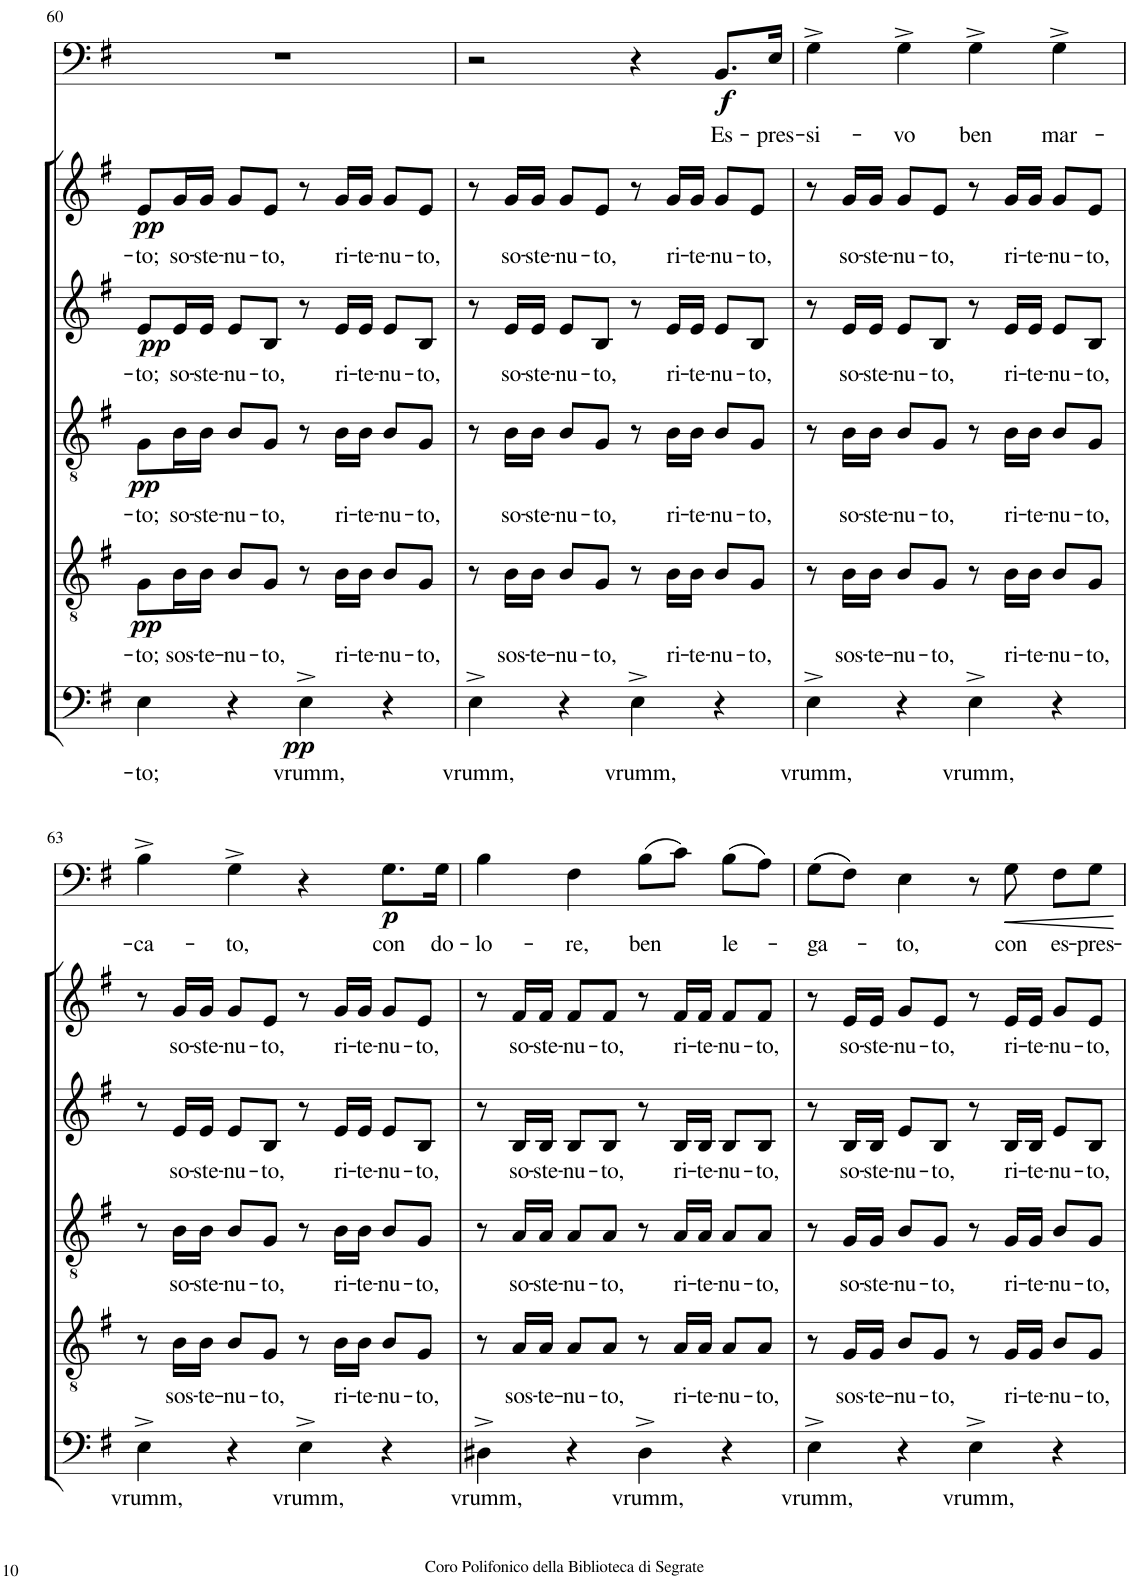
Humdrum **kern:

**kern	**text	**dynam	**kern	**text	**dynam	**kern	**text	**dynam	**kern	**text	**dynam	**kern	**text	**dynam	**kern	**text	**dynam
*part6	*part6	*part6	*part5	*part5	*part5	*part4	*part4	*part4	*part3	*part3	*part3	*part2	*part2	*part2	*part1	*part1	*part1
*staff6	*staff6	*staff6	*staff5	*staff5	*staff5	*staff4	*staff4	*staff4	*staff3	*staff3	*staff3	*staff2	*staff2	*staff2	*staff1	*staff1	*staff1
*I"Bassi	*	*	*I"Tenori II	*	*	*I"Tenori I	*	*	*I"Contralti	*	*	*I"Soprani	*	*	*I"Baritono solista	*	*
!!LO:PB:g=z
*clefF4	*	*	*clefGv2	*	*	*clefGv2	*	*	*clefG2	*	*	*clefG2	*	*	*clefF4	*	*
*	*	*	*	*	*	*	*	*	*	*	*	*Trd1c2	*	*	*	*	*
*k[f#]	*	*	*k[f#]	*	*	*k[f#]	*	*	*k[f#]	*	*	*k[f#]	*	*	*k[f#]	*	*
*G:	*	*	*G:	*	*	*G:	*	*	*G:	*	*	*G:	*	*	*G:	*	*
*M4/4	*	*	*M4/4	*	*	*M4/4	*	*	*M4/4	*	*	*M4/4	*	*	*M4/4	*	*
=60	=60	=60	=60	=60	=60	=60	=60	=60	=60	=60	=60	=60	=60	=60	=60	=60	=60
!	!LO:LY:b	!	!	!LO:LY:b	!LO:DY:b	!	!LO:LY:b	!LO:DY:b	!	!LO:LY:b	!LO:DY:b	!	!LO:LY:b	!LO:DY:b	!	!	!
4E\	-to;	.	8G\L	-to;	pp	8G\L	-to;	pp	8e/L	-to;	pp	8e/L	-to;	pp	1r	.	.
!	!	!	!	!LO:LY:b	!	!	!LO:LY:b	!	!	!LO:LY:b	!	!	!LO:LY:b	!	!	!	!
.	.	.	16B\L	sos-	.	16B\L	so-	.	16e/L	so-	.	16g/L	so-	.	.	.	.
!	!	!	!	!LO:LY:b	!	!	!LO:LY:b	!	!	!LO:LY:b	!	!	!LO:LY:b	!	!	!	!
.	.	.	16B\JJ	-te-	.	16B\JJ	-ste-	.	16e/JJ	-ste-	.	16g/JJ	-ste-	.	.	.	.
!	!	!	!	!LO:LY:b	!	!	!LO:LY:b	!	!	!LO:LY:b	!	!	!LO:LY:b	!	!	!	!
4r	.	.	8B/L	-nu-	.	8B/L	-nu-	.	8e/L	-nu-	.	8g/L	-nu-	.	.	.	.
!	!	!	!	!LO:LY:b	!	!	!LO:LY:b	!	!	!LO:LY:b	!	!	!LO:LY:b	!	!	!	!
.	.	.	8G/J	-to,	.	8G/J	-to,	.	8B/J	-to,	.	8e/J	-to,	.	.	.	.
!	!LO:LY:b	!LO:DY:b	!	!	!	!	!	!	!	!	!	!	!	!	!	!	!
4E^\	vrumm,	pp	8r	.	.	8r	.	.	8r	.	.	8r	.	.	.	.	.
!	!	!	!	!LO:LY:b	!	!	!LO:LY:b	!	!	!LO:LY:b	!	!	!LO:LY:b	!	!	!	!
.	.	.	16B\LL	ri-	.	16B\LL	ri-	.	16e/LL	ri-	.	16g/LL	ri-	.	.	.	.
!	!	!	!	!LO:LY:b	!	!	!LO:LY:b	!	!	!LO:LY:b	!	!	!LO:LY:b	!	!	!	!
.	.	.	16B\JJ	-te-	.	16B\JJ	-te-	.	16e/JJ	-te-	.	16g/JJ	-te-	.	.	.	.
!	!	!	!	!LO:LY:b	!	!	!LO:LY:b	!	!	!LO:LY:b	!	!	!LO:LY:b	!	!	!	!
4r	.	.	8B/L	-nu-	.	8B/L	-nu-	.	8e/L	-nu-	.	8g/L	-nu-	.	.	.	.
!	!	!	!	!LO:LY:b	!	!	!LO:LY:b	!	!	!LO:LY:b	!	!	!LO:LY:b	!	!	!	!
.	.	.	8G/J	-to,	.	8G/J	-to,	.	8B/J	-to,	.	8e/J	-to,	.	.	.	.
=61	=61	=61	=61	=61	=61	=61	=61	=61	=61	=61	=61	=61	=61	=61	=61	=61	=61
!	!LO:LY:b	!	!	!	!	!	!	!	!	!	!	!	!	!	!	!	!
4E^\	vrumm,	.	8r	.	.	8r	.	.	8r	.	.	8r	.	.	2r	.	.
!	!	!	!	!LO:LY:b	!	!	!LO:LY:b	!	!	!LO:LY:b	!	!	!LO:LY:b	!	!	!	!
.	.	.	16B\LL	sos-	.	16B\LL	so-	.	16e/LL	so-	.	16g/LL	so-	.	.	.	.
!	!	!	!	!LO:LY:b	!	!	!LO:LY:b	!	!	!LO:LY:b	!	!	!LO:LY:b	!	!	!	!
.	.	.	16B\JJ	-te-	.	16B\JJ	-ste-	.	16e/JJ	-ste-	.	16g/JJ	-ste-	.	.	.	.
!	!	!	!	!LO:LY:b	!	!	!LO:LY:b	!	!	!LO:LY:b	!	!	!LO:LY:b	!	!	!	!
4r	.	.	8B/L	-nu-	.	8B/L	-nu-	.	8e/L	-nu-	.	8g/L	-nu-	.	.	.	.
!	!	!	!	!LO:LY:b	!	!	!LO:LY:b	!	!	!LO:LY:b	!	!	!LO:LY:b	!	!	!	!
.	.	.	8G/J	-to,	.	8G/J	-to,	.	8B/J	-to,	.	8e/J	-to,	.	.	.	.
!	!LO:LY:b	!	!	!	!	!	!	!	!	!	!	!	!	!	!	!	!
4E^\	vrumm,	.	8r	.	.	8r	.	.	8r	.	.	8r	.	.	4r	.	.
!	!	!	!	!LO:LY:b	!	!	!LO:LY:b	!	!	!LO:LY:b	!	!	!LO:LY:b	!	!	!	!
.	.	.	16B\LL	ri-	.	16B\LL	ri-	.	16e/LL	ri-	.	16g/LL	ri-	.	.	.	.
!	!	!	!	!LO:LY:b	!	!	!LO:LY:b	!	!	!LO:LY:b	!	!	!LO:LY:b	!	!	!	!
.	.	.	16B\JJ	-te-	.	16B\JJ	-te-	.	16e/JJ	-te-	.	16g/JJ	-te-	.	.	.	.
!	!	!	!	!LO:LY:b	!	!	!LO:LY:b	!	!	!LO:LY:b	!	!	!LO:LY:b	!	!	!LO:LY:b	!LO:DY:b
4r	.	.	8B/L	-nu-	.	8B/L	-nu-	.	8e/L	-nu-	.	8g/L	-nu-	.	8.BB/L	Es-	f
!	!	!	!	!LO:LY:b	!	!	!LO:LY:b	!	!	!LO:LY:b	!	!	!LO:LY:b	!	!	!	!
.	.	.	8G/J	-to,	.	8G/J	-to,	.	8B/J	-to,	.	8e/J	-to,	.	.	.	.
!	!	!	!	!	!	!	!	!	!	!	!	!	!	!	!	!LO:LY:b	!
.	.	.	.	.	.	.	.	.	.	.	.	.	.	.	16E/Jk	-pres-	.
=62	=62	=62	=62	=62	=62	=62	=62	=62	=62	=62	=62	=62	=62	=62	=62	=62	=62
!	!LO:LY:b	!	!	!	!	!	!	!	!	!	!	!	!	!	!	!LO:LY:b	!
4E^\	vrumm,	.	8r	.	.	8r	.	.	8r	.	.	8r	.	.	4G^\	-si-	.
!	!	!	!	!LO:LY:b	!	!	!LO:LY:b	!	!	!LO:LY:b	!	!	!LO:LY:b	!	!	!	!
.	.	.	16B\LL	sos-	.	16B\LL	so-	.	16e/LL	so-	.	16g/LL	so-	.	.	.	.
!	!	!	!	!LO:LY:b	!	!	!LO:LY:b	!	!	!LO:LY:b	!	!	!LO:LY:b	!	!	!	!
.	.	.	16B\JJ	-te-	.	16B\JJ	-ste-	.	16e/JJ	-ste-	.	16g/JJ	-ste-	.	.	.	.
!	!	!	!	!LO:LY:b	!	!	!LO:LY:b	!	!	!LO:LY:b	!	!	!LO:LY:b	!	!	!LO:LY:b	!
4r	.	.	8B/L	-nu-	.	8B/L	-nu-	.	8e/L	-nu-	.	8g/L	-nu-	.	4G^\	-vo	.
!	!	!	!	!LO:LY:b	!	!	!LO:LY:b	!	!	!LO:LY:b	!	!	!LO:LY:b	!	!	!	!
.	.	.	8G/J	-to,	.	8G/J	-to,	.	8B/J	-to,	.	8e/J	-to,	.	.	.	.
!	!LO:LY:b	!	!	!	!	!	!	!	!	!	!	!	!	!	!	!LO:LY:b	!
4E^\	vrumm,	.	8r	.	.	8r	.	.	8r	.	.	8r	.	.	4G^\	ben	.
!	!	!	!	!LO:LY:b	!	!	!LO:LY:b	!	!	!LO:LY:b	!	!	!LO:LY:b	!	!	!	!
.	.	.	16B\LL	ri-	.	16B\LL	ri-	.	16e/LL	ri-	.	16g/LL	ri-	.	.	.	.
!	!	!	!	!LO:LY:b	!	!	!LO:LY:b	!	!	!LO:LY:b	!	!	!LO:LY:b	!	!	!	!
.	.	.	16B\JJ	-te-	.	16B\JJ	-te-	.	16e/JJ	-te-	.	16g/JJ	-te-	.	.	.	.
!	!	!	!	!LO:LY:b	!	!	!LO:LY:b	!	!	!LO:LY:b	!	!	!LO:LY:b	!	!	!LO:LY:b	!
4r	.	.	8B/L	-nu-	.	8B/L	-nu-	.	8e/L	-nu-	.	8g/L	-nu-	.	4G^\	mar-	.
!	!	!	!	!LO:LY:b	!	!	!LO:LY:b	!	!	!LO:LY:b	!	!	!LO:LY:b	!	!	!	!
.	.	.	8G/J	-to,	.	8G/J	-to,	.	8B/J	-to,	.	8e/J	-to,	.	.	.	.
!!LO:LB:g=z
=63	=63	=63	=63	=63	=63	=63	=63	=63	=63	=63	=63	=63	=63	=63	=63	=63	=63
!	!LO:LY:b	!	!	!	!	!	!	!	!	!	!	!	!	!	!	!LO:LY:b	!
4E^\	vrumm,	.	8r	.	.	8r	.	.	8r	.	.	8r	.	.	4B^\	-ca-	.
!	!	!	!	!LO:LY:b	!	!	!LO:LY:b	!	!	!LO:LY:b	!	!	!LO:LY:b	!	!	!	!
.	.	.	16B\LL	sos-	.	16B\LL	so-	.	16e/LL	so-	.	16g/LL	so-	.	.	.	.
!	!	!	!	!LO:LY:b	!	!	!LO:LY:b	!	!	!LO:LY:b	!	!	!LO:LY:b	!	!	!	!
.	.	.	16B\JJ	-te-	.	16B\JJ	-ste-	.	16e/JJ	-ste-	.	16g/JJ	-ste-	.	.	.	.
!	!	!	!	!LO:LY:b	!	!	!LO:LY:b	!	!	!LO:LY:b	!	!	!LO:LY:b	!	!	!LO:LY:b	!
4r	.	.	8B/L	-nu-	.	8B/L	-nu-	.	8e/L	-nu-	.	8g/L	-nu-	.	4G^\	-to,	.
!	!	!	!	!LO:LY:b	!	!	!LO:LY:b	!	!	!LO:LY:b	!	!	!LO:LY:b	!	!	!	!
.	.	.	8G/J	-to,	.	8G/J	-to,	.	8B/J	-to,	.	8e/J	-to,	.	.	.	.
!	!LO:LY:b	!	!	!	!	!	!	!	!	!	!	!	!	!	!	!	!
4E^\	vrumm,	.	8r	.	.	8r	.	.	8r	.	.	8r	.	.	4r	.	.
!	!	!	!	!LO:LY:b	!	!	!LO:LY:b	!	!	!LO:LY:b	!	!	!LO:LY:b	!	!	!	!
.	.	.	16B\LL	ri-	.	16B\LL	ri-	.	16e/LL	ri-	.	16g/LL	ri-	.	.	.	.
!	!	!	!	!LO:LY:b	!	!	!LO:LY:b	!	!	!LO:LY:b	!	!	!LO:LY:b	!	!	!	!
.	.	.	16B\JJ	-te-	.	16B\JJ	-te-	.	16e/JJ	-te-	.	16g/JJ	-te-	.	.	.	.
!	!	!	!	!LO:LY:b	!	!	!LO:LY:b	!	!	!LO:LY:b	!	!	!LO:LY:b	!	!	!LO:LY:b	!LO:DY:b
4r	.	.	8B/L	-nu-	.	8B/L	-nu-	.	8e/L	-nu-	.	8g/L	-nu-	.	8.G\L	con	p
!	!	!	!	!LO:LY:b	!	!	!LO:LY:b	!	!	!LO:LY:b	!	!	!LO:LY:b	!	!	!	!
.	.	.	8G/J	-to,	.	8G/J	-to,	.	8B/J	-to,	.	8e/J	-to,	.	.	.	.
!	!	!	!	!	!	!	!	!	!	!	!	!	!	!	!	!LO:LY:b	!
.	.	.	.	.	.	.	.	.	.	.	.	.	.	.	16G\Jk	do-	.
=64	=64	=64	=64	=64	=64	=64	=64	=64	=64	=64	=64	=64	=64	=64	=64	=64	=64
!	!LO:LY:b	!	!	!	!	!	!	!	!	!	!	!	!	!	!	!LO:LY:b	!
4D#X^\	vrumm,	.	8r	.	.	8r	.	.	8r	.	.	8r	.	.	4B\	-lo-	.
!	!	!	!	!LO:LY:b	!	!	!LO:LY:b	!	!	!LO:LY:b	!	!	!LO:LY:b	!	!	!	!
.	.	.	16A/LL	sos-	.	16A/LL	so-	.	16B/LL	so-	.	16f#/LL	so-	.	.	.	.
!	!	!	!	!LO:LY:b	!	!	!LO:LY:b	!	!	!LO:LY:b	!	!	!LO:LY:b	!	!	!	!
.	.	.	16A/JJ	-te-	.	16A/JJ	-ste-	.	16B/JJ	-ste-	.	16f#/JJ	-ste-	.	.	.	.
!	!	!	!	!LO:LY:b	!	!	!LO:LY:b	!	!	!LO:LY:b	!	!	!LO:LY:b	!	!	!LO:LY:b	!
4r	.	.	8A/L	-nu-	.	8A/L	-nu-	.	8B/L	-nu-	.	8f#/L	-nu-	.	4F#\	-re,	.
!	!	!	!	!LO:LY:b	!	!	!LO:LY:b	!	!	!LO:LY:b	!	!	!LO:LY:b	!	!	!	!
.	.	.	8A/J	-to,	.	8A/J	-to,	.	8B/J	-to,	.	8f#/J	-to,	.	.	.	.
!	!LO:LY:b	!	!	!	!	!	!	!	!	!	!	!	!	!	!	!LO:LY:b	!
4D#^\	vrumm,	.	8r	.	.	8r	.	.	8r	.	.	8r	.	.	(8B\L	ben	.
!	!	!	!	!LO:LY:b	!	!	!LO:LY:b	!	!	!LO:LY:b	!	!	!LO:LY:b	!	!	!	!
.	.	.	16A/LL	ri-	.	16A/LL	ri-	.	16B/LL	ri-	.	16f#/LL	ri-	.	8c\J)	.	.
!	!	!	!	!LO:LY:b	!	!	!LO:LY:b	!	!	!LO:LY:b	!	!	!LO:LY:b	!	!	!	!
.	.	.	16A/JJ	-te-	.	16A/JJ	-te-	.	16B/JJ	-te-	.	16f#/JJ	-te-	.	.	.	.
!	!	!	!	!LO:LY:b	!	!	!LO:LY:b	!	!	!LO:LY:b	!	!	!LO:LY:b	!	!	!LO:LY:b	!
4r	.	.	8A/L	-nu-	.	8A/L	-nu-	.	8B/L	-nu-	.	8f#/L	-nu-	.	(8B\L	le-	.
!	!	!	!	!LO:LY:b	!	!	!LO:LY:b	!	!	!LO:LY:b	!	!	!LO:LY:b	!	!	!	!
.	.	.	8A/J	-to,	.	8A/J	-to,	.	8B/J	-to,	.	8f#/J	-to,	.	8A\J)	.	.
=65	=65	=65	=65	=65	=65	=65	=65	=65	=65	=65	=65	=65	=65	=65	=65	=65	=65
!	!LO:LY:b	!	!	!	!	!	!	!	!	!	!	!	!	!	!	!LO:LY:b	!
4E^\	vrumm,	.	8r	.	.	8r	.	.	8r	.	.	8r	.	.	(8G\L	-ga-	.
!	!	!	!	!LO:LY:b	!	!	!LO:LY:b	!	!	!LO:LY:b	!	!	!LO:LY:b	!	!	!	!
.	.	.	16G/LL	sos-	.	16G/LL	so-	.	16B/LL	so-	.	16e/LL	so-	.	8F#\J)	.	.
!	!	!	!	!LO:LY:b	!	!	!LO:LY:b	!	!	!LO:LY:b	!	!	!LO:LY:b	!	!	!	!
.	.	.	16G/JJ	-te-	.	16G/JJ	-ste-	.	16B/JJ	-ste-	.	16e/JJ	-ste-	.	.	.	.
!	!	!	!	!LO:LY:b	!	!	!LO:LY:b	!	!	!LO:LY:b	!	!	!LO:LY:b	!	!	!LO:LY:b	!
4r	.	.	8B/L	-nu-	.	8B/L	-nu-	.	8e/L	-nu-	.	8g/L	-nu-	.	4E\	-to,	.
!	!	!	!	!LO:LY:b	!	!	!LO:LY:b	!	!	!LO:LY:b	!	!	!LO:LY:b	!	!	!	!
.	.	.	8G/J	-to,	.	8G/J	-to,	.	8B/J	-to,	.	8e/J	-to,	.	.	.	.
!	!LO:LY:b	!	!	!	!	!	!	!	!	!	!	!	!	!	!	!	!
4E^\	vrumm,	.	8r	.	.	8r	.	.	8r	.	.	8r	.	.	8r	.	.
!	!	!	!	!LO:LY:b	!	!	!LO:LY:b	!	!	!LO:LY:b	!	!	!LO:LY:b	!	!	!LO:LY:b	!LO:HP:b
.	.	.	16G/LL	ri-	.	16G/LL	ri-	.	16B/LL	ri-	.	16e/LL	ri-	.	8G\	con	<
!	!	!	!	!LO:LY:b	!	!	!LO:LY:b	!	!	!LO:LY:b	!	!	!LO:LY:b	!	!	!	!
.	.	.	16G/JJ	-te-	.	16G/JJ	-te-	.	16B/JJ	-te-	.	16e/JJ	-te-	.	.	.	.
!	!	!	!	!LO:LY:b	!	!	!LO:LY:b	!	!	!LO:LY:b	!	!	!LO:LY:b	!	!	!LO:LY:b	!
4r	.	.	8B/L	-nu-	.	8B/L	-nu-	.	8e/L	-nu-	.	8g/L	-nu-	.	8F#\L	es-	.
!	!	!	!	!LO:LY:b	!	!	!LO:LY:b	!	!	!LO:LY:b	!	!	!LO:LY:b	!	!	!LO:LY:b	!
.	.	.	8G/J	-to,	.	8G/J	-to,	.	8B/J	-to,	.	8e/J	-to,	.	8G\J	-pres-	.
.	.	.	.	.	.	.	.	.	.	.	.	.	.	.	.	.	[
=	=	=	=	=	=	=	=	=	=	=	=	=	=	=	=	=	=
*-	*-	*-	*-	*-	*-	*-	*-	*-	*-	*-	*-	*-	*-	*-	*-	*-	*-
